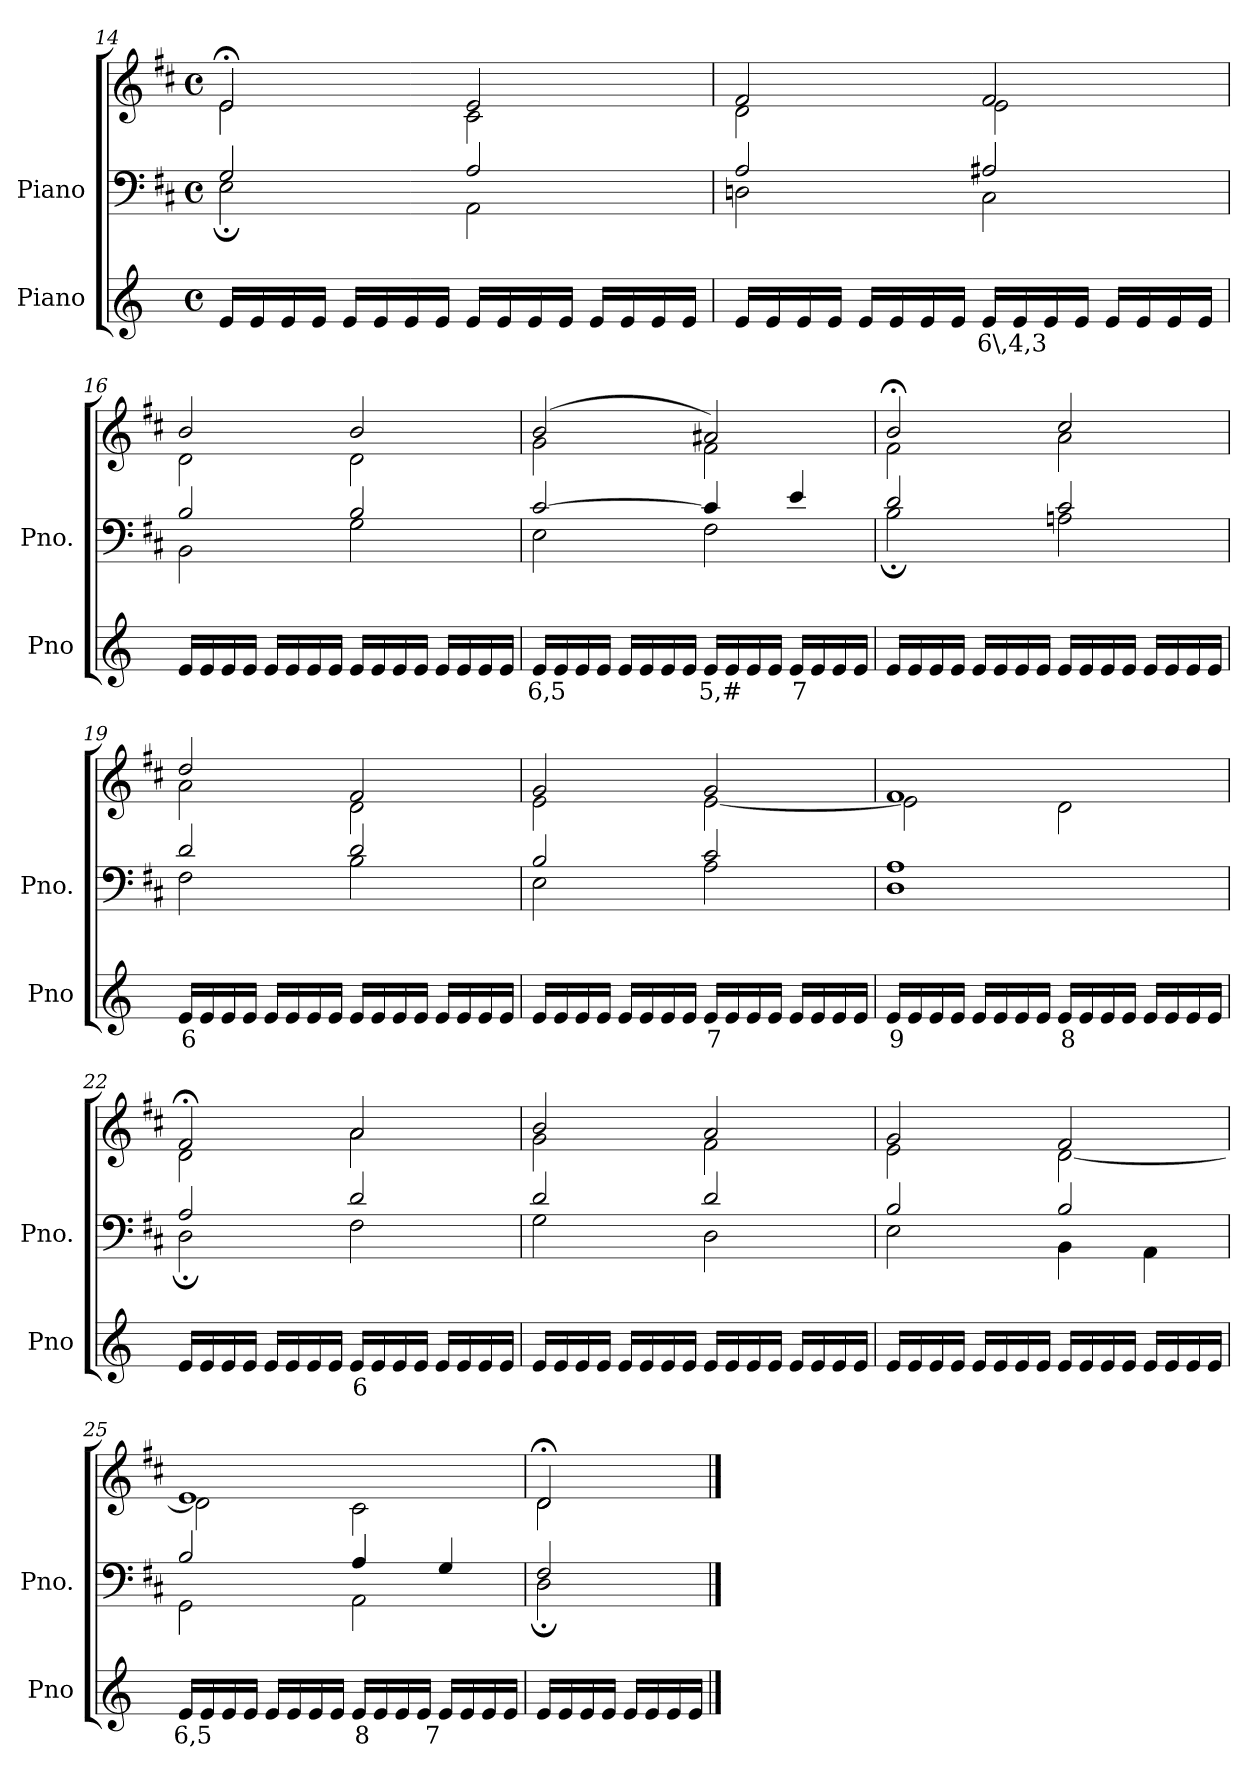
**kern	**text	**kern	**kern
*part2	*part2	*part1	*part1
*staff3	*staff3	*staff2	*staff1
*I"Piano	*	*I"Piano	*
*I'Pno	*	*I'Pno.	*
*clefG2	*	*clefF4	*clefG2
*k[]	*	*k[f#c#]	*k[f#c#]
*M4/4	*	*M4/4	*M4/4
*met(c)	*	*met(c)	*met(c)
=14	=14	=14	=14
*	*	*^	*^
16e/LL	.	2G/	2E;\	2e;</	2e\
16e/	.	.	.	.	.
16e/	.	.	.	.	.
16e/JJ	.	.	.	.	.
16e/LL	.	.	.	.	.
16e/	.	.	.	.	.
16e/	.	.	.	.	.
16e/JJ	.	.	.	.	.
16e/LL	.	2A/	2AA\	2e/	2c#\
16e/	.	.	.	.	.
16e/	.	.	.	.	.
16e/JJ	.	.	.	.	.
16e/LL	.	.	.	.	.
16e/	.	.	.	.	.
16e/	.	.	.	.	.
16e/JJ	.	.	.	.	.
=15	=15	=15	=15	=15	=15
16e/LL	.	2A/	2Dn\	2f#/	2d\
16e/	.	.	.	.	.
16e/	.	.	.	.	.
16e/JJ	.	.	.	.	.
16e/LL	.	.	.	.	.
16e/	.	.	.	.	.
16e/	.	.	.	.	.
16e/JJ	.	.	.	.	.
!	!LO:LY:b	!	!	!	!
16e/LL	6\,4,3	2A#X/	2C#\	2f#/	2e\
16e/	.	.	.	.	.
16e/	.	.	.	.	.
16e/JJ	.	.	.	.	.
16e/LL	.	.	.	.	.
16e/	.	.	.	.	.
16e/	.	.	.	.	.
16e/JJ	.	.	.	.	.
=16	=16	=16	=16	=16	=16
16e/LL	.	2B/	2BB\	2b/	2d\
16e/	.	.	.	.	.
16e/	.	.	.	.	.
16e/JJ	.	.	.	.	.
16e/LL	.	.	.	.	.
16e/	.	.	.	.	.
16e/	.	.	.	.	.
16e/JJ	.	.	.	.	.
16e/LL	.	2B/	2G\	2b/	2d\
16e/	.	.	.	.	.
16e/	.	.	.	.	.
16e/JJ	.	.	.	.	.
16e/LL	.	.	.	.	.
16e/	.	.	.	.	.
16e/	.	.	.	.	.
16e/JJ	.	.	.	.	.
=17	=17	=17	=17	=17	=17
!	!LO:LY:b	!	!	!	!
16e/LL	6,5	[2c#/	2E\	(>2b/	2g\
16e/	.	.	.	.	.
16e/	.	.	.	.	.
16e/JJ	.	.	.	.	.
16e/LL	.	.	.	.	.
16e/	.	.	.	.	.
16e/	.	.	.	.	.
16e/JJ	.	.	.	.	.
!	!LO:LY:b	!	!	!	!
16e/LL	5,#	4c#/]	2F#\	2a#X/)	2f#\
16e/	.	.	.	.	.
16e/	.	.	.	.	.
16e/JJ	.	.	.	.	.
!	!LO:LY:b	!	!	!	!
16e/LL	7	4e/	.	.	.
16e/	.	.	.	.	.
16e/	.	.	.	.	.
16e/JJ	.	.	.	.	.
=18	=18	=18	=18	=18	=18
16e/LL	.	2d/	2B;\	2b;</	2f#\
16e/	.	.	.	.	.
16e/	.	.	.	.	.
16e/JJ	.	.	.	.	.
16e/LL	.	.	.	.	.
16e/	.	.	.	.	.
16e/	.	.	.	.	.
16e/JJ	.	.	.	.	.
16e/LL	.	2c#/	2An\	2cc#/	2a\
16e/	.	.	.	.	.
16e/	.	.	.	.	.
16e/JJ	.	.	.	.	.
16e/LL	.	.	.	.	.
16e/	.	.	.	.	.
16e/	.	.	.	.	.
16e/JJ	.	.	.	.	.
=19	=19	=19	=19	=19	=19
!	!LO:LY:b	!	!	!	!
16e/LL	6	2d/	2F#\	2dd/	2a\
16e/	.	.	.	.	.
16e/	.	.	.	.	.
16e/JJ	.	.	.	.	.
16e/LL	.	.	.	.	.
16e/	.	.	.	.	.
16e/	.	.	.	.	.
16e/JJ	.	.	.	.	.
16e/LL	.	2d/	2B\	2f#/	2d\
16e/	.	.	.	.	.
16e/	.	.	.	.	.
16e/JJ	.	.	.	.	.
16e/LL	.	.	.	.	.
16e/	.	.	.	.	.
16e/	.	.	.	.	.
16e/JJ	.	.	.	.	.
=20	=20	=20	=20	=20	=20
16e/LL	.	2B/	2E\	2g/	2e\
16e/	.	.	.	.	.
16e/	.	.	.	.	.
16e/JJ	.	.	.	.	.
16e/LL	.	.	.	.	.
16e/	.	.	.	.	.
16e/	.	.	.	.	.
16e/JJ	.	.	.	.	.
!	!LO:LY:b	!	!	!	!
16e/LL	7	2c#/	2A\	2g/	[2e\
16e/	.	.	.	.	.
16e/	.	.	.	.	.
16e/JJ	.	.	.	.	.
16e/LL	.	.	.	.	.
16e/	.	.	.	.	.
16e/	.	.	.	.	.
16e/JJ	.	.	.	.	.
=21	=21	=21	=21	=21	=21
!	!LO:LY:b	!	!	!	!
16e/LL	9	1A	1D	1f#	2e\]
16e/	.	.	.	.	.
16e/	.	.	.	.	.
16e/JJ	.	.	.	.	.
16e/LL	.	.	.	.	.
16e/	.	.	.	.	.
16e/	.	.	.	.	.
16e/JJ	.	.	.	.	.
!	!LO:LY:b	!	!	!	!
16e/LL	8	.	.	.	2d\
16e/	.	.	.	.	.
16e/	.	.	.	.	.
16e/JJ	.	.	.	.	.
16e/LL	.	.	.	.	.
16e/	.	.	.	.	.
16e/	.	.	.	.	.
16e/JJ	.	.	.	.	.
=22	=22	=22	=22	=22	=22
16e/LL	.	2A/	2D;\	2f#;</	2d\
16e/	.	.	.	.	.
16e/	.	.	.	.	.
16e/JJ	.	.	.	.	.
16e/LL	.	.	.	.	.
16e/	.	.	.	.	.
16e/	.	.	.	.	.
16e/JJ	.	.	.	.	.
!	!LO:LY:b	!	!	!	!
16e/LL	6	2d/	2F#\	2a/	2a\
16e/	.	.	.	.	.
16e/	.	.	.	.	.
16e/JJ	.	.	.	.	.
16e/LL	.	.	.	.	.
16e/	.	.	.	.	.
16e/	.	.	.	.	.
16e/JJ	.	.	.	.	.
=23	=23	=23	=23	=23	=23
16e/LL	.	2d/	2G\	2b/	2g\
16e/	.	.	.	.	.
16e/	.	.	.	.	.
16e/JJ	.	.	.	.	.
16e/LL	.	.	.	.	.
16e/	.	.	.	.	.
16e/	.	.	.	.	.
16e/JJ	.	.	.	.	.
16e/LL	.	2d/	2D\	2a/	2f#\
16e/	.	.	.	.	.
16e/	.	.	.	.	.
16e/JJ	.	.	.	.	.
16e/LL	.	.	.	.	.
16e/	.	.	.	.	.
16e/	.	.	.	.	.
16e/JJ	.	.	.	.	.
=24	=24	=24	=24	=24	=24
16e/LL	.	2B/	2E\	2g/	2e\
16e/	.	.	.	.	.
16e/	.	.	.	.	.
16e/JJ	.	.	.	.	.
16e/LL	.	.	.	.	.
16e/	.	.	.	.	.
16e/	.	.	.	.	.
16e/JJ	.	.	.	.	.
16e/LL	.	2B/	4BB\	2f#/	[2d\
16e/	.	.	.	.	.
16e/	.	.	.	.	.
16e/JJ	.	.	.	.	.
!	!LO:LY:b	!	!	!	!
16e/LL	_	.	4AA\	.	.
16e/	.	.	.	.	.
16e/	.	.	.	.	.
16e/JJ	.	.	.	.	.
=25	=25	=25	=25	=25	=25
!	!LO:LY:b	!	!	!	!
16e/LL	6,5	2B/	2GG\	1e	2d\]
16e/	.	.	.	.	.
16e/	.	.	.	.	.
16e/JJ	.	.	.	.	.
16e/LL	.	.	.	.	.
16e/	.	.	.	.	.
16e/	.	.	.	.	.
16e/JJ	.	.	.	.	.
!	!LO:LY:b	!	!	!	!
16e/LL	8	4A/	2AA\	.	2c#\
16e/	.	.	.	.	.
16e/	.	.	.	.	.
16e/JJ	.	.	.	.	.
!	!LO:LY:b	!	!	!	!
16e/LL	7	4G/	.	.	.
16e/	.	.	.	.	.
16e/	.	.	.	.	.
16e/JJ	.	.	.	.	.
=26	=26	=26	=26	=26	=26
16e/LL	.	2F#/	2D;\	2d;</	2d\
16e/	.	.	.	.	.
16e/	.	.	.	.	.
16e/JJ	.	.	.	.	.
16e/LL	.	.	.	.	.
16e/	.	.	.	.	.
16e/	.	.	.	.	.
16e/JJ	.	.	.	.	.
*	*	*v	*v	*	*
*	*	*	*v	*v
==	==	==	==
*-	*-	*-	*-
